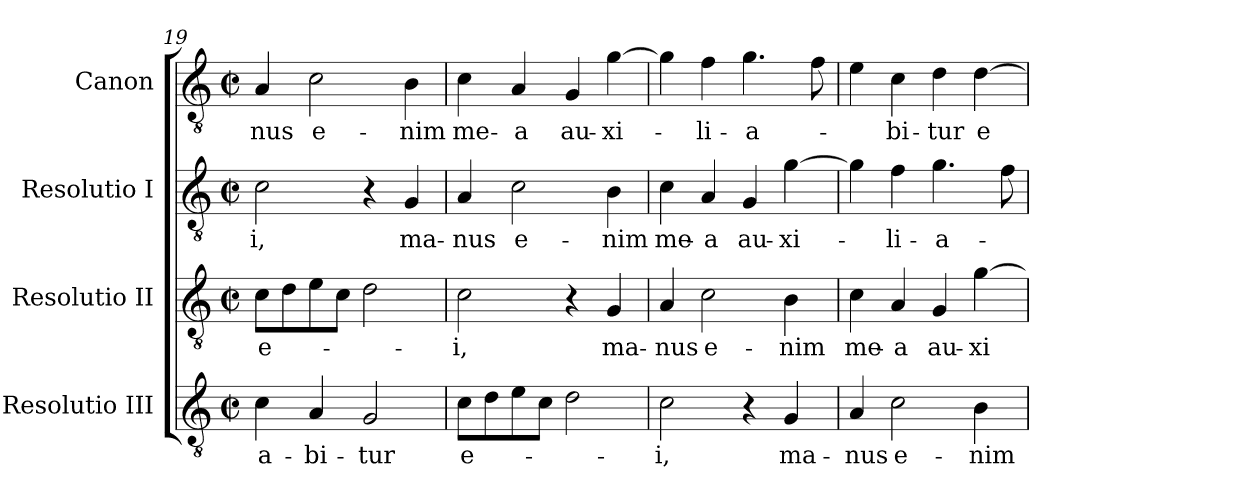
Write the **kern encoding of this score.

**kern	**text	**kern	**text	**kern	**text	**kern	**text
*part4	*part4	*part3	*part3	*part2	*part2	*part1	*part1
*staff4	*staff4	*staff3	*staff3	*staff2	*staff2	*staff1	*staff1
*I"Resolutio III	*	*I"Resolutio II	*	*I"Resolutio I	*	*I"Canon	*
*I'T.	*	*I'T.	*	*I'T.	*	*	*
*clefGv2	*	*clefGv2	*	*clefGv2	*	*clefGv2	*
*ITrd7c12	*	*ITrd7c12	*	*ITrd7c12	*	*ITrd7c12	*
*k[]	*	*k[]	*	*k[]	*	*k[]	*
*C:	*	*C:	*	*C:	*	*C:	*
*M2/2	*	*M2/2	*	*M2/2	*	*M2/2	*
*met(c|)	*	*met(c|)	*	*met(c|)	*	*met(c|)	*
=19	=19	=19	=19	=19	=19	=19	=19
!	!LO:LY:b:color=#000000	!	!	!	!	!	!
!	!	!	!LO:LY:b:color=#000000	!	!	!	!
!	!	!	!	!	!LO:LY:b:color=#000000	!	!
!	!	!	!	!	!	!	!LO:LY:b:color=#000000
4Ci\	-a-	8Ci\L	e-	2Ci\	-i,	4AAi/	-nus
.	.	8Di\	.	.	.	.	.
!	!LO:LY:b:color=#000000	!	!	!	!	!	!
!	!	!	!	!	!	!	!LO:LY:b:color=#000000
4AAi/	-bi-	8Ei\	.	.	.	2Ci\	e-
.	.	8Ci\J	.	.	.	.	.
!	!LO:LY:b:color=#000000	!	!	!	!	!	!
2GGi/	-tur	2Di\	.	4r	.	.	.
!	!	!	!	!	!LO:LY:b:color=#000000	!	!
!	!	!	!	!	!	!	!LO:LY:b:color=#000000
.	.	.	.	4GGi/	ma-	4BBi\	-nim
=20	=20	=20	=20	=20	=20	=20	=20
!	!LO:LY:b:color=#000000	!	!	!	!	!	!
!	!	!	!LO:LY:b:color=#000000	!	!	!	!
!	!	!	!	!	!LO:LY:b:color=#000000	!	!
!	!	!	!	!	!	!	!LO:LY:b:color=#000000
8Ci\L	e-	2Ci\	-i,	4AAi/	-nus	4Ci\	me-
8Di\	.	.	.	.	.	.	.
!	!	!	!	!	!LO:LY:b:color=#000000	!	!
!	!	!	!	!	!	!	!LO:LY:b:color=#000000
8Ei\	.	.	.	2Ci\	e-	4AAi/	-a
8Ci\J	.	.	.	.	.	.	.
!	!	!	!	!	!	!	!LO:LY:b:color=#000000
2Di\	.	4r	.	.	.	4GGi/	au-
!	!	!	!LO:LY:b:color=#000000	!	!	!	!
!	!	!	!	!	!LO:LY:b:color=#000000	!	!
!	!	!	!	!	!	!	!LO:LY:b:color=#000000
.	.	4GGi/	ma-	4BBi\	-nim	[>4Gi\	-xi-
!!LO:LB:g=z
=21	=21	=21	=21	=21	=21	=21	=21
!	!LO:LY:b:color=#000000	!	!	!	!	!	!
!	!	!	!LO:LY:b:color=#000000	!	!	!	!
!	!	!	!	!	!LO:LY:b:color=#000000	!	!
2Ci\	-i,	4AAi/	-nus	4Ci\	me-	4Gi\]	.
!	!	!	!LO:LY:b:color=#000000	!	!	!	!
!	!	!	!	!	!LO:LY:b:color=#000000	!	!
!	!	!	!	!	!	!	!LO:LY:b:color=#000000
.	.	2Ci\	e-	4AAi/	-a	4Fi\	-li-
!	!	!	!	!	!LO:LY:b:color=#000000	!	!
!	!	!	!	!	!	!	!LO:LY:b:color=#000000
4r	.	.	.	4GGi/	au-	4.Gi\	-a-
!	!LO:LY:b:color=#000000	!	!	!	!	!	!
!	!	!	!LO:LY:b:color=#000000	!	!	!	!
!	!	!	!	!	!LO:LY:b:color=#000000	!	!
4GGi/	ma-	4BBi\	-nim	[>4Gi\	-xi-	.	.
.	.	.	.	.	.	8Fi\	.
=22	=22	=22	=22	=22	=22	=22	=22
!	!LO:LY:b:color=#000000	!	!	!	!	!	!
!	!	!	!LO:LY:b:color=#000000	!	!	!	!
4AAi/	-nus	4Ci\	me-	4Gi\]	.	4Ei\	.
!	!LO:LY:b:color=#000000	!	!	!	!	!	!
!	!	!	!LO:LY:b:color=#000000	!	!	!	!
!	!	!	!	!	!LO:LY:b:color=#000000	!	!
!	!	!	!	!	!	!	!LO:LY:b:color=#000000
2Ci\	e-	4AAi/	-a	4Fi\	-li-	4Ci\	-bi-
!	!	!	!LO:LY:b:color=#000000	!	!	!	!
!	!	!	!	!	!LO:LY:b:color=#000000	!	!
!	!	!	!	!	!	!	!LO:LY:b:color=#000000
.	.	4GGi/	au-	4.Gi\	-a-	4Di\	-tur
!	!LO:LY:b:color=#000000	!	!	!	!	!	!
!	!	!	!LO:LY:b:color=#000000	!	!	!	!
!	!	!	!	!	!	!	!LO:LY:b:color=#000000
4BBi\	-nim	[>4Gi\	-xi-	.	.	[>4Di\	e-
.	.	.	.	8Fi\	.	.	.
=	=	=	=	=	=	=	=
*-	*-	*-	*-	*-	*-	*-	*-
